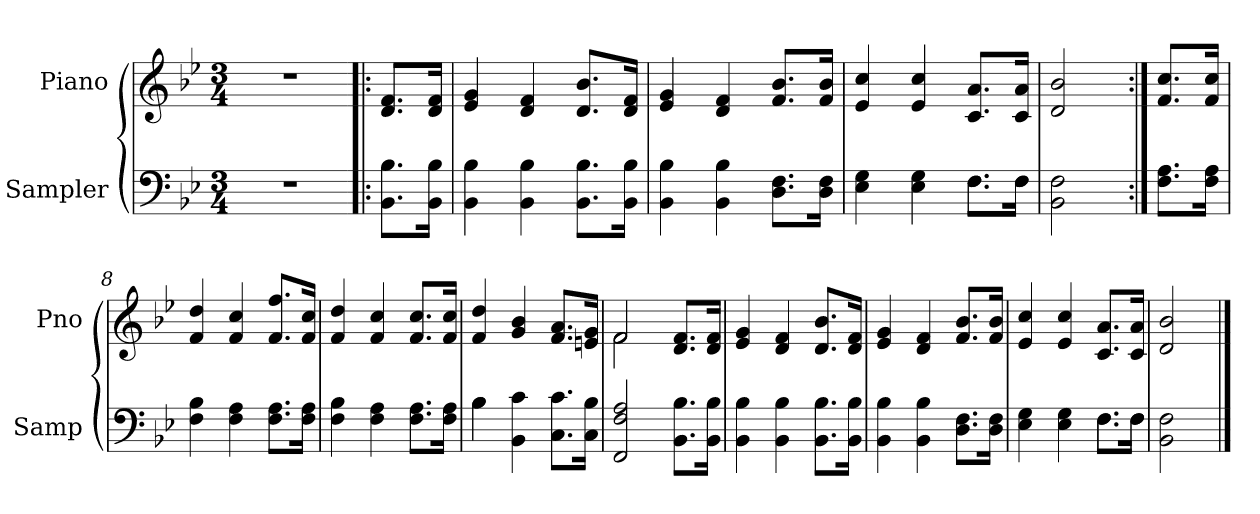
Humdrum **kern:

**kern	**kern
*part2	*part1
*staff2	*staff1
*I"Sampler	*I"Piano
*I'Samp	*I'Pno
*clefF4	*clefG2
*k[b-e-]	*k[b-e-]
*B-:	*B-:
*M3/4	*M3/4
=1	=1
2.r	2.r
=2!|:	=2!|:
8.BB-\ 8.B-\L	8.d/ 8.f/L
16BB-\ 16B-\Jk	16d/ 16f/Jk
=3	=3
4BB- 4B-	4e- 4g
4BB- 4B-	4d 4f
8.BB-\ 8.B-\L	8.d/ 8.b-/L
16BB-\ 16B-\Jk	16d/ 16f/Jk
=4	=4
4BB- 4B-	4e- 4g
4BB- 4B-	4d 4f
8.D\ 8.F\L	8.f/ 8.b-/L
16D\ 16F\Jk	16f/ 16b-/Jk
=5	=5
*^	*
4E- 4G	2ryy	4e- 4cc
4E- 4G	.	4e- 4cc
8.F\L	8.F\L	8.c/ 8.a/L
16F\Jk	16F\Jk	16c/ 16a/Jk
*v	*v	*
=6	=6
2BB- 2F	2d 2b-
=7:|!	=7:|!
8.F\ 8.A\L	8.f/ 8.cc/L
16F\ 16A\Jk	16f/ 16cc/Jk
=8	=8
4F 4B-	4f 4dd
4F 4A	4f 4cc
8.F\ 8.A\L	8.f/ 8.ff/L
16F\ 16A\Jk	16f/ 16cc/Jk
=9	=9
4F 4B-	4f 4dd
4F 4A	4f 4cc
8.F\ 8.A\L	8.f/ 8.cc/L
16F\ 16A\Jk	16f/ 16cc/Jk
=10	=10
*^	*
4B-\	4B-	4f 4dd
4BB- 4c	2ryy	4g 4b-
8.C\ 8.c\L	.	8.f/ 8.a/L
16C\ 16B-\Jk	.	16en/ 16g/Jk
*v	*v	*
=11	=11
*	*^
2FF 2F 2A	2f/	2f
8.BB-\ 8.B-\L	8.d/ 8.f/L	4ryy
16BB-\ 16B-\Jk	16d/ 16f/Jk	.
*	*v	*v
=12	=12
4BB- 4B-	4e- 4g
4BB- 4B-	4d 4f
8.BB-\ 8.B-\L	8.d/ 8.b-/L
16BB-\ 16B-\Jk	16d/ 16f/Jk
=13	=13
4BB- 4B-	4e- 4g
4BB- 4B-	4d 4f
8.D\ 8.F\L	8.f/ 8.b-/L
16D\ 16F\Jk	16f/ 16b-/Jk
=14	=14
*^	*
4E- 4G	2ryy	4e- 4cc
4E- 4G	.	4e- 4cc
8.F\L	8.F\L	8.c/ 8.a/L
16F\Jk	16F\Jk	16c/ 16a/Jk
*v	*v	*
=15	=15
2BB- 2F	2d 2b-
==	==
*-	*-
